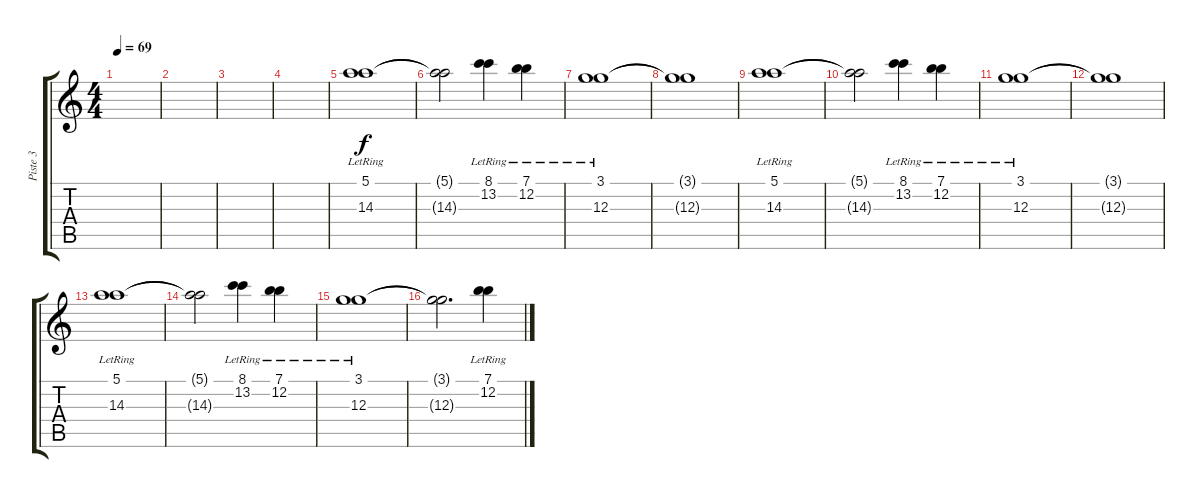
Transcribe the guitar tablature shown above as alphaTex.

\track ("Piste 3" "Piste 3") {instrument distortionguitar}
\staff {score tabs}
\tuning (E4 B3 G3 D3 A2 E2) {hide}
\ts (4 4)
\tempo 69
\clef g2
\ks c
|
|
|
|
(5.1{lr} 14.3{lr}).1{volume 9 instrument electricpiano1} |
(5.1{t} 14.3{t}).2 (8.1{lr} 13.2{lr}).4 (7.1{lr} 12.2{lr}).4 |
(3.1{lr} 12.3{lr}).1 |
(3.1{t} 12.3{t}).1 |
(5.1{lr} 14.3{lr}).1 |
(5.1{t} 14.3{t}).2 (8.1{lr} 13.2{lr}).4 (7.1{lr} 12.2{lr}).4 |
(3.1{lr} 12.3{lr}).1 |
(3.1{t} 12.3{t}).1 |
(5.1{lr} 14.3{lr}).1 |
(5.1{t} 14.3{t}).2 (8.1{lr} 13.2{lr}).4 (7.1{lr} 12.2{lr}).4 |
(3.1{lr} 12.3{lr}).1 |
(3.1{t} 12.3{t}).2{d} (7.1{lr} 12.2{lr}).4
